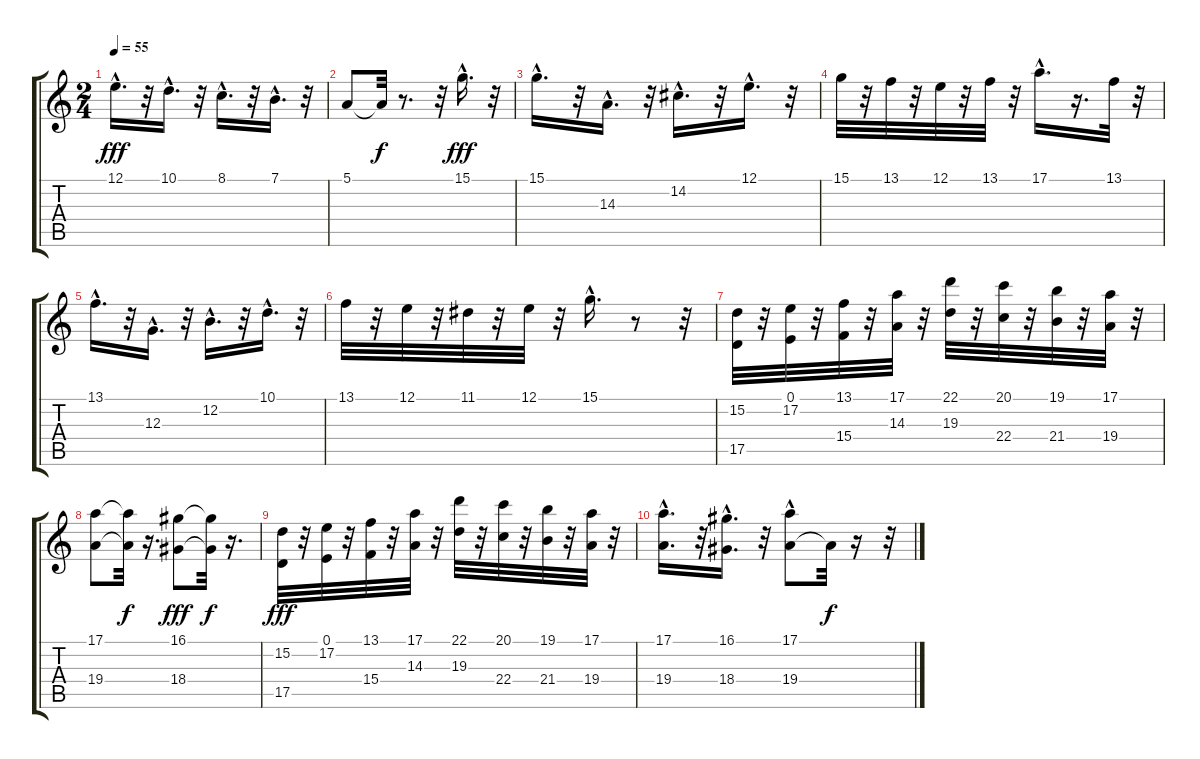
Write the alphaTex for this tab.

\track "" {instrument fx4atmosphere}
\staff {score tabs}
\tuning (E4 B3 G3 D3 A2 E2) {hide}
\ts (2 4)
\tempo 55
\clef g2
\ks c
12.1{hac}.16{d dy fff} r.32 10.1{hac}.16{d} r.32 8.1{hac}.16{d} r.32 7.1{hac}.16{d} r.32 |
5.1.8 5.1{t}.32{dy f} r.8{d} r.32 15.1{hac}.16{d dy fff} r.32 |
15.1{hac}.16{d} r.32 14.3{hac}.16{d} r.32 14.2{hac}.16{d} r.32 12.1{hac}.16{d} r.32 |
15.1.32 r.32 13.1.32 r.32 12.1.32 r.32 13.1.32 r.32 17.1{hac}.16{d} r.16{d} 13.1.32 r.32 |
13.1{hac}.16{d} r.32 12.3{hac}.16{d} r.32 12.2{hac}.16{d} r.32 10.1{hac}.16{d} r.32 |
13.1.32 r.32 12.1.32 r.32 11.1.32 r.32 12.1.32 r.32 15.1{hac}.16{d} r.8 r.32 |
(15.2 17.5).32 r.32 (0.1 17.2).32 r.32 (13.1 15.4).32 r.32 (17.1 14.3).32 r.32 (22.1 19.3).32 r.32 (20.1 22.4).32 r.32 (19.1 21.4).32 r.32 (17.1 19.4).32 r.32 |
(17.1 19.4).8 (17.1{t} 19.4{t}).32{dy f} r.16{d} (16.1 18.4).8{dy fff} (16.1{t} 18.4{t}).32{dy f} r.16{d} |
(15.2 17.5).32{dy fff} r.32 (0.1 17.2).32 r.32 (13.1 15.4).32 r.32 (17.1 14.3).32 r.32 (22.1 19.3).32 r.32 (20.1 22.4).32 r.32 (19.1 21.4).32 r.32 (17.1 19.4).32 r.32 |
(17.1{hac} 19.4{hac}).16{d} r.32 (16.1{hac} 18.4{hac}).16{d} r.32 (17.1{hac} 19.4).8 19.4{t}.32{dy f} r.16 r.32
